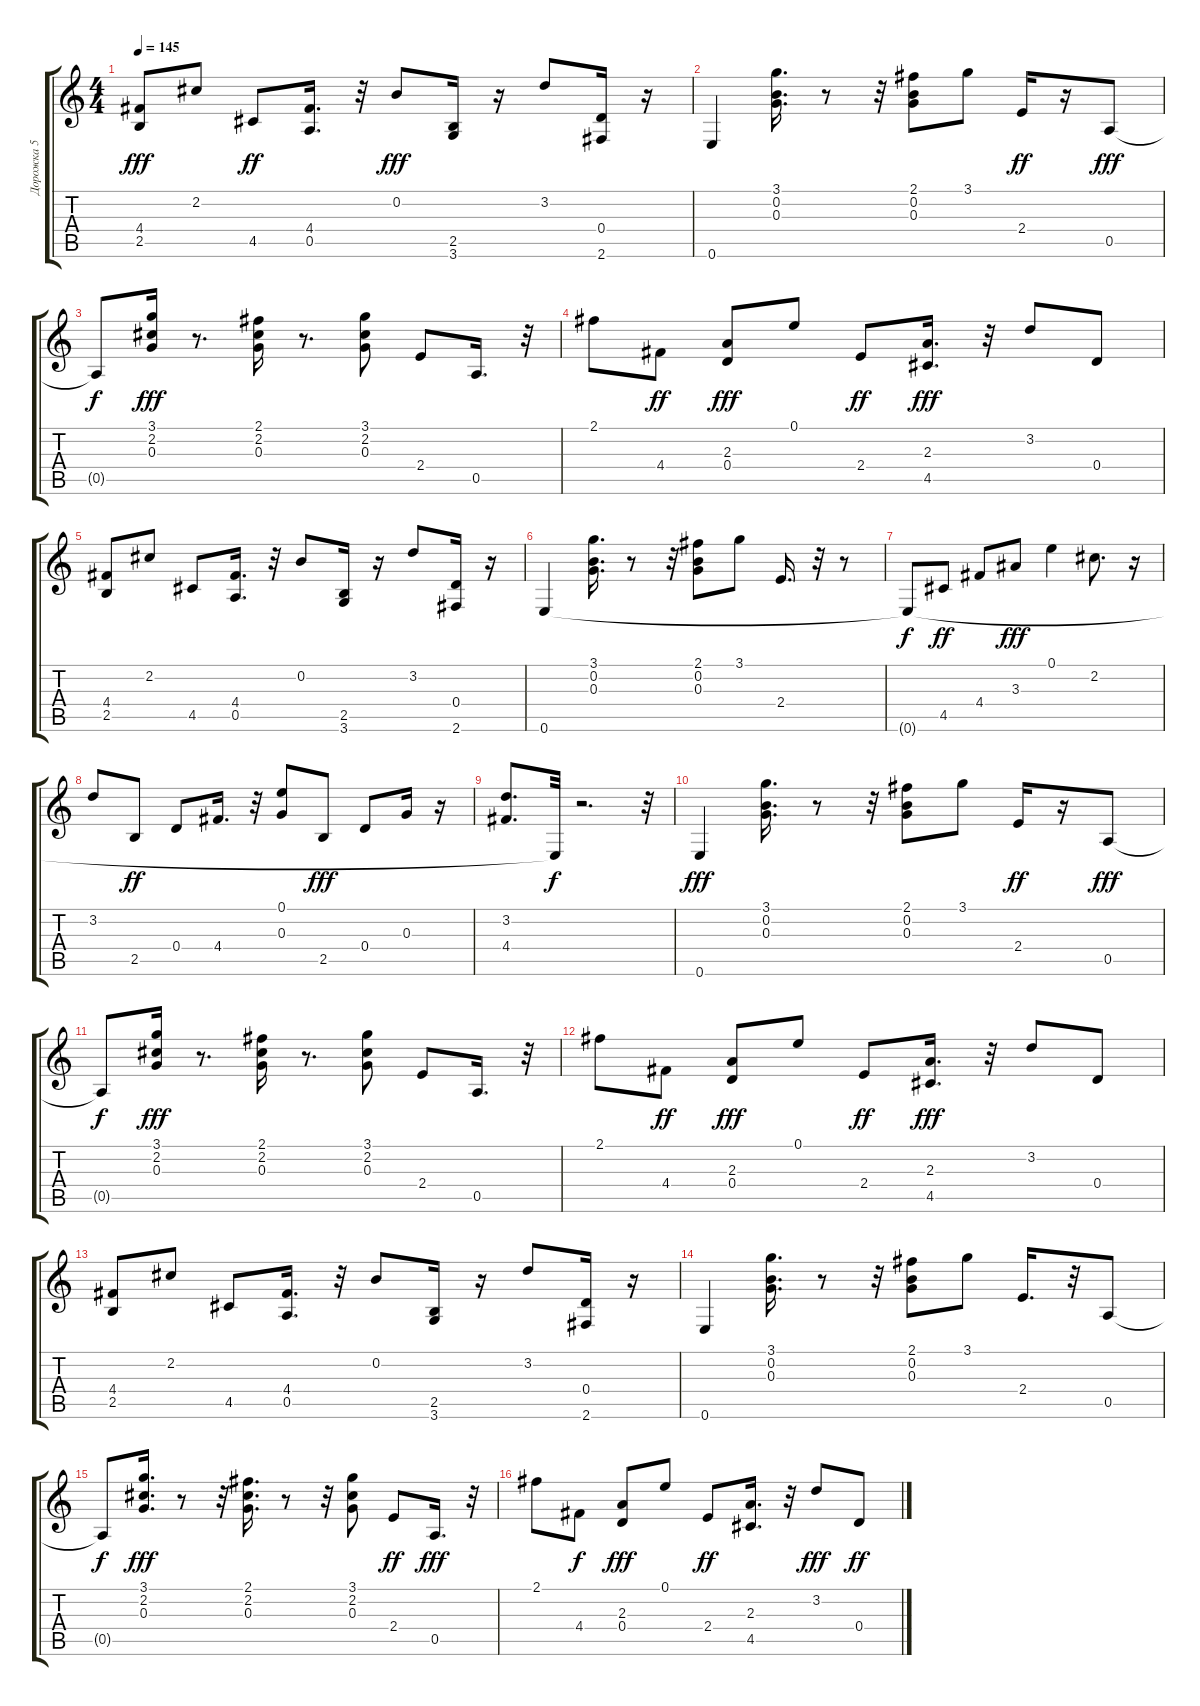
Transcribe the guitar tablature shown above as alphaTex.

\track ("Дорожка 5" "Дорожка 5") {instrument acousticguitarsteel}
\staff {score tabs}
\tuning (E4 B3 G3 D3 A2 E2) {hide}
\ts (4 4)
\tempo 145
\clef g2
\ks c
(4.4 2.5).8{dy fff} 2.2.8 4.5.8{dy ff} (4.4 0.5).16{d} r.32 0.2.8{dy fff} (2.5 3.6).16 r.16 3.2.8 (0.4 2.6).16 r.16 |
0.6.4 (3.1 0.2 0.3).16{d} r.8 r.32 (2.1 0.2 0.3).8 3.1.8 2.4.16{dy ff} r.16 0.5.8{dy fff} |
0.5{t}.8{dy f} (3.1 2.2 0.3).16{dy fff} r.8{d} (2.1 2.2 0.3).16 r.8{d} (3.1 2.2 0.3).8 2.4.8 0.5.16{d} r.32 |
2.1.8 4.4.8{dy ff} (2.3 0.4).8{dy fff} 0.1.8 2.4.8{dy ff} (2.3 4.5).16{d dy fff} r.32 3.2.8 0.4.8 |
(4.4 2.5).8 2.2.8 4.5.8 (4.4 0.5).16{d} r.32 0.2.8 (2.5 3.6).16 r.16 3.2.8 (0.4 2.6).16 r.16 |
0.6.4 (3.1 0.2 0.3).16{d} r.8 r.32 (2.1 0.2 0.3).8 3.1.8 2.4.16{d} r.32 r.8 |
0.6{t}.8{dy f} 4.5.8{dy ff} 4.4.8 3.3.8{dy fff} 0.1.4 2.2.8{d} r.16 |
3.2.8 2.5.8{dy ff} 0.4.8 4.4.16{d} r.32 (0.1 0.3).8 2.5.8{dy fff} 0.4.8 0.3.16 r.16 |
(3.2 4.4).8{d} 0.6{t}.32{dy f} r.2{d} r.32 |
0.6.4{dy fff} (3.1 0.2 0.3).16{d} r.8 r.32 (2.1 0.2 0.3).8 3.1.8 2.4.16{dy ff} r.16 0.5.8{dy fff} |
0.5{t}.8{dy f} (3.1 2.2 0.3).16{dy fff} r.8{d} (2.1 2.2 0.3).16 r.8{d} (3.1 2.2 0.3).8 2.4.8 0.5.16{d} r.32 |
2.1.8 4.4.8{dy ff} (2.3 0.4).8{dy fff} 0.1.8 2.4.8{dy ff} (2.3 4.5).16{d dy fff} r.32 3.2.8 0.4.8 |
(4.4 2.5).8 2.2.8 4.5.8 (4.4 0.5).16{d} r.32 0.2.8 (2.5 3.6).16 r.16 3.2.8 (0.4 2.6).16 r.16 |
0.6.4 (3.1 0.2 0.3).16{d} r.8 r.32 (2.1 0.2 0.3).8 3.1.8 2.4.16{d} r.32 0.5.8 |
0.5{t}.8{dy f} (3.1 2.2 0.3).16{d dy fff} r.8 r.32 (2.1 2.2 0.3).16{d} r.8 r.32 (3.1 2.2 0.3).8 2.4.8{dy ff} 0.5.16{d dy fff} r.32 |
2.1.8 4.4.8{dy f} (2.3 0.4).8{dy fff} 0.1.8 2.4.8{dy ff} (2.3 4.5).16{d} r.32 3.2.8{dy fff} 0.4.8{dy ff}
